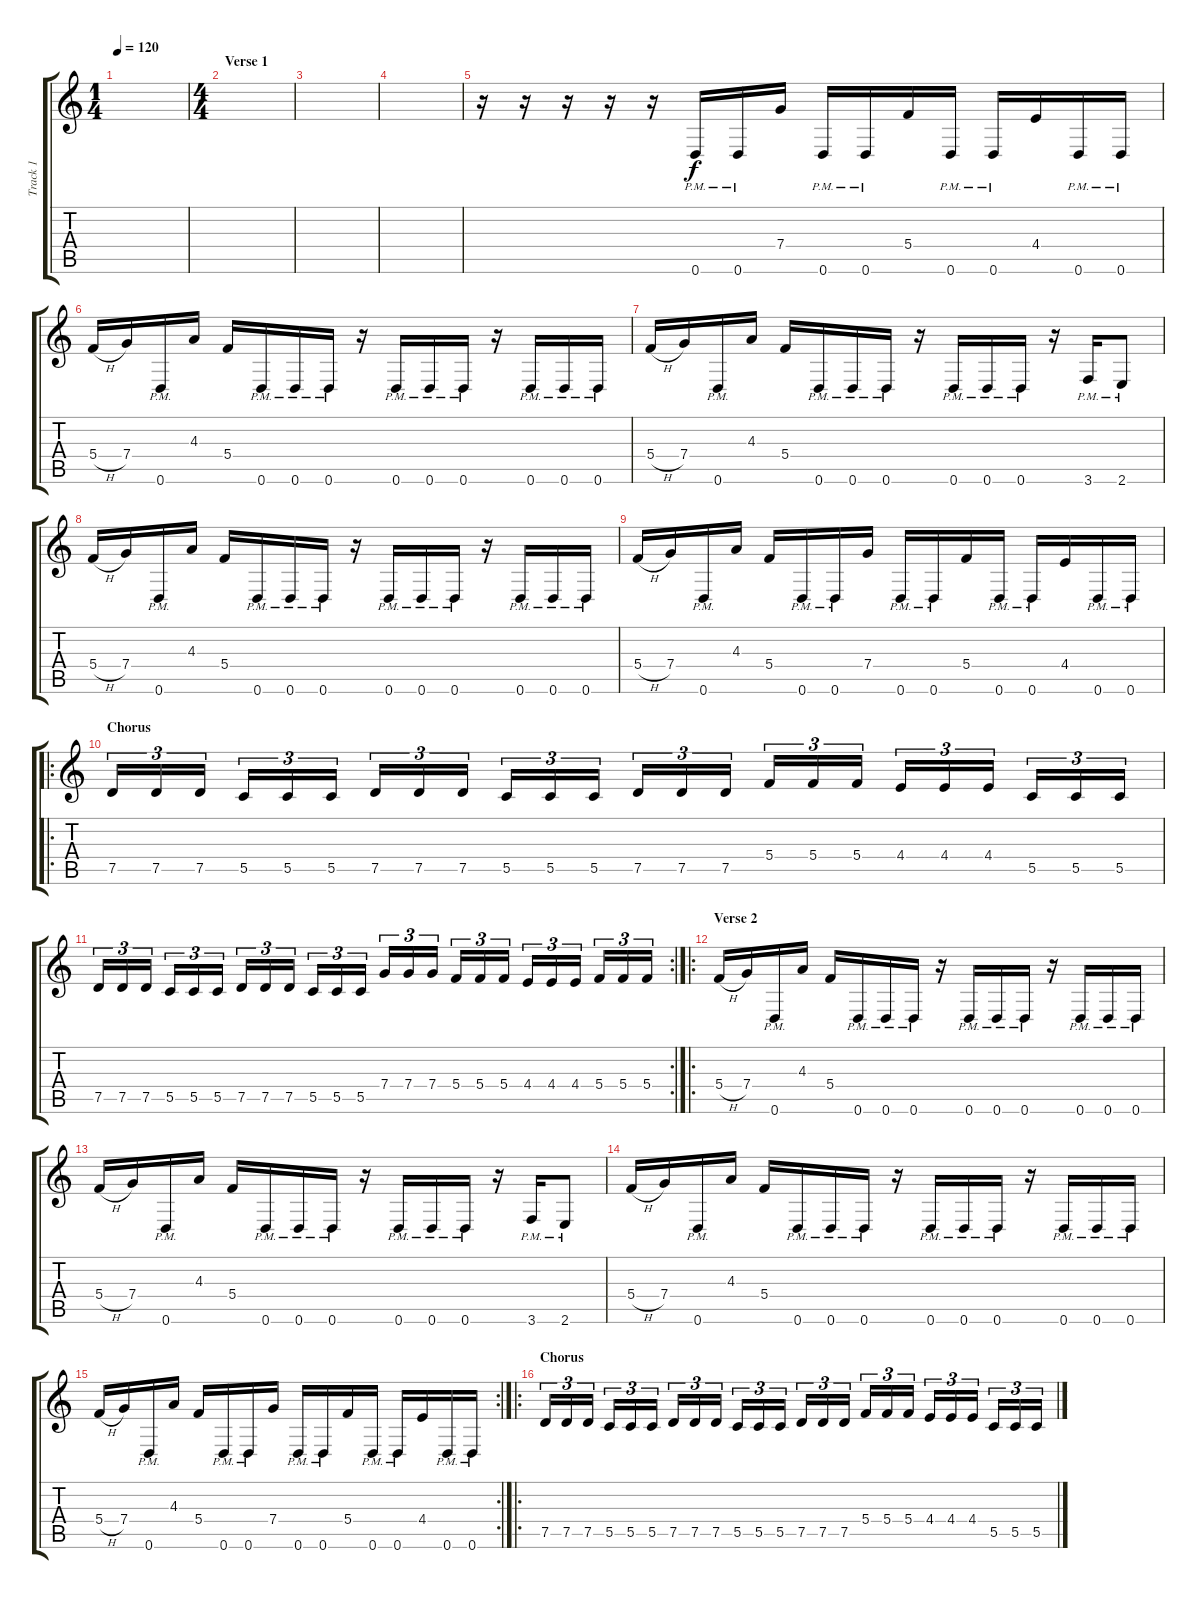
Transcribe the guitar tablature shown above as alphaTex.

\track ("Track 1" "Track 1") {instrument distortionguitar}
\staff {score tabs}
\tuning (D4 A3 F3 C3 G2 D2) {hide}
\ts (1 4)
\tempo 120
\clef g2
\ks c
|
\ts (4 4)
\section ("" "Verse 1")
|
|
|
r.16 r.16 r.16 r.16 r.16 0.6{pm}.16 0.6{pm}.16 7.4.16 0.6{pm}.16 0.6{pm}.16 5.4.16 0.6{pm}.16 0.6{pm}.16 4.4.16 0.6{pm}.16 0.6{pm}.16 |
5.4{h}.16 7.4.16 0.6{pm}.16 4.3.16 5.4.16 0.6{pm}.16 0.6{pm}.16 0.6{pm}.16 r.16 0.6{pm}.16 0.6{pm}.16 0.6{pm}.16 r.16 0.6{pm}.16 0.6{pm}.16 0.6{pm}.16 |
5.4{h}.16 7.4.16 0.6{pm}.16 4.3.16 5.4.16 0.6{pm}.16 0.6{pm}.16 0.6{pm}.16 r.16 0.6{pm}.16 0.6{pm}.16 0.6{pm}.16 r.16 3.6{pm}.16 2.6{pm}.8 |
5.4{h}.16 7.4.16 0.6{pm}.16 4.3.16 5.4.16 0.6{pm}.16 0.6{pm}.16 0.6{pm}.16 r.16 0.6{pm}.16 0.6{pm}.16 0.6{pm}.16 r.16 0.6{pm}.16 0.6{pm}.16 0.6{pm}.16 |
5.4{h}.16 7.4.16 0.6{pm}.16 4.3.16 5.4.16 0.6{pm}.16 0.6{pm}.16 7.4.16 0.6{pm}.16 0.6{pm}.16 5.4.16 0.6{pm}.16 0.6{pm}.16 4.4.16 0.6{pm}.16 0.6{pm}.16 |
\ro
\section ("" "Chorus")
7.5.16{tu (3 2)} 7.5.16{tu (3 2)} 7.5.16{tu (3 2)} 5.5.16{tu (3 2)} 5.5.16{tu (3 2)} 5.5.16{tu (3 2)} 7.5.16{tu (3 2)} 7.5.16{tu (3 2)} 7.5.16{tu (3 2)} 5.5.16{tu (3 2)} 5.5.16{tu (3 2)} 5.5.16{tu (3 2)} 7.5.16{tu (3 2)} 7.5.16{tu (3 2)} 7.5.16{tu (3 2)} 5.4.16{tu (3 2)} 5.4.16{tu (3 2)} 5.4.16{tu (3 2)} 4.4.16{tu (3 2)} 4.4.16{tu (3 2)} 4.4.16{tu (3 2)} 5.5.16{tu (3 2)} 5.5.16{tu (3 2)} 5.5.16{tu (3 2)} |
\rc 2
7.5.16{tu (3 2)} 7.5.16{tu (3 2)} 7.5.16{tu (3 2)} 5.5.16{tu (3 2)} 5.5.16{tu (3 2)} 5.5.16{tu (3 2)} 7.5.16{tu (3 2)} 7.5.16{tu (3 2)} 7.5.16{tu (3 2)} 5.5.16{tu (3 2)} 5.5.16{tu (3 2)} 5.5.16{tu (3 2)} 7.4.16{tu (3 2)} 7.4.16{tu (3 2)} 7.4.16{tu (3 2)} 5.4.16{tu (3 2)} 5.4.16{tu (3 2)} 5.4.16{tu (3 2)} 4.4.16{tu (3 2)} 4.4.16{tu (3 2)} 4.4.16{tu (3 2)} 5.4.16{tu (3 2)} 5.4.16{tu (3 2)} 5.4.16{tu (3 2)} |
\ro
\section ("" "Verse 2")
5.4{h}.16 7.4.16 0.6{pm}.16 4.3.16 5.4.16 0.6{pm}.16 0.6{pm}.16 0.6{pm}.16 r.16 0.6{pm}.16 0.6{pm}.16 0.6{pm}.16 r.16 0.6{pm}.16 0.6{pm}.16 0.6{pm}.16 |
5.4{h}.16 7.4.16 0.6{pm}.16 4.3.16 5.4.16 0.6{pm}.16 0.6{pm}.16 0.6{pm}.16 r.16 0.6{pm}.16 0.6{pm}.16 0.6{pm}.16 r.16 3.6{pm}.16 2.6{pm}.8 |
5.4{h}.16 7.4.16 0.6{pm}.16 4.3.16 5.4.16 0.6{pm}.16 0.6{pm}.16 0.6{pm}.16 r.16 0.6{pm}.16 0.6{pm}.16 0.6{pm}.16 r.16 0.6{pm}.16 0.6{pm}.16 0.6{pm}.16 |
\rc 2
5.4{h}.16 7.4.16 0.6{pm}.16 4.3.16 5.4.16 0.6{pm}.16 0.6{pm}.16 7.4.16 0.6{pm}.16 0.6{pm}.16 5.4.16 0.6{pm}.16 0.6{pm}.16 4.4.16 0.6{pm}.16 0.6{pm}.16 |
\ro
\section ("" "Chorus")
7.5.16{tu (3 2)} 7.5.16{tu (3 2)} 7.5.16{tu (3 2)} 5.5.16{tu (3 2)} 5.5.16{tu (3 2)} 5.5.16{tu (3 2)} 7.5.16{tu (3 2)} 7.5.16{tu (3 2)} 7.5.16{tu (3 2)} 5.5.16{tu (3 2)} 5.5.16{tu (3 2)} 5.5.16{tu (3 2)} 7.5.16{tu (3 2)} 7.5.16{tu (3 2)} 7.5.16{tu (3 2)} 5.4.16{tu (3 2)} 5.4.16{tu (3 2)} 5.4.16{tu (3 2)} 4.4.16{tu (3 2)} 4.4.16{tu (3 2)} 4.4.16{tu (3 2)} 5.5.16{tu (3 2)} 5.5.16{tu (3 2)} 5.5.16{tu (3 2)}
